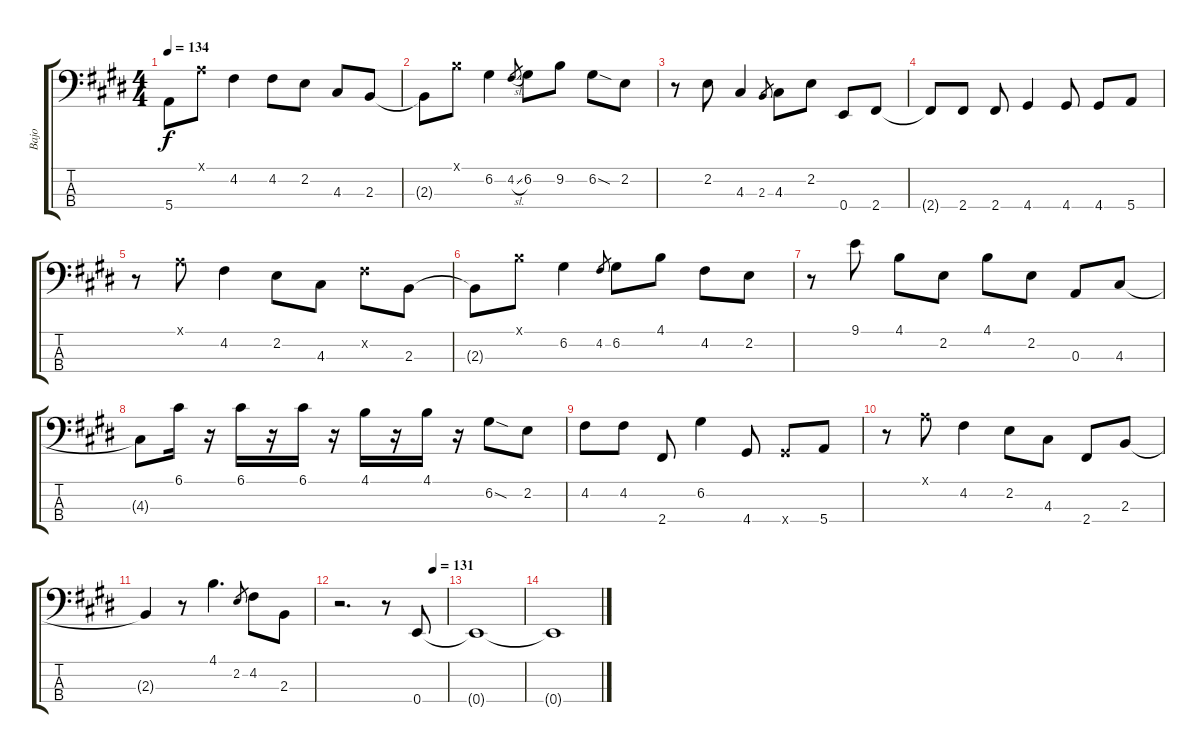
\track ("Bajo" "Bajo") {instrument synthbass2}
\staff {score tabs}
\tuning (G2 D2 A1 E1) {hide}
\ts (4 4)
\tempo 134
\clef f4
\ks e
5.4{t}.8{dy f} 2.1{x}.8 4.2.4 4.2.8 2.2.8 4.3.8 2.3.8 |
2.3{t}.8 4.1{x}.8 6.2.4 4.2{sl}.8{gr} 6.2.8 9.2.8 6.2{sod}.8 2.2.8 |
r.8 2.2.8 4.3.4 2.3.8{gr} 4.3.8 2.2.8 0.4.8 2.4.8 |
2.4{t}.8 2.4.8 2.4.8 4.4.4 4.4.8 4.4.8 5.4.8 |
r.8 2.1{x}.8 4.2.4 2.2.8 4.3.8 4.2{x}.8 2.3.8 |
2.3{t}.8 4.1{x}.8 6.2.4 4.2.8{gr} 6.2.8 4.1.8 4.2.8 2.2.8 |
r.8 9.1.8 4.1.8 2.2.8 4.1.8 2.2.8 0.3.8 4.3.8 |
4.3{t}.8 6.1.16 r.16 6.1.16 r.16 6.1.16 r.16 4.1.16 r.16 4.1.16 r.16 6.2{sod}.8 2.2.8 |
4.2.8 4.2.8 2.4.8 6.2.4 4.4.8 4.4{x}.8 5.4.8 |
r.8 2.1{x}.8 4.2.4 2.2.8 4.3.8 2.4.8 2.3.8 |
2.3{t}.4 r.8 4.1.4{d} 2.2.8{gr} 4.2.8 2.3.8 |
\tempo (131 0.875)
r.2{d} r.8 0.4.8 |
0.4{t}.1 |
0.4{t}.1
